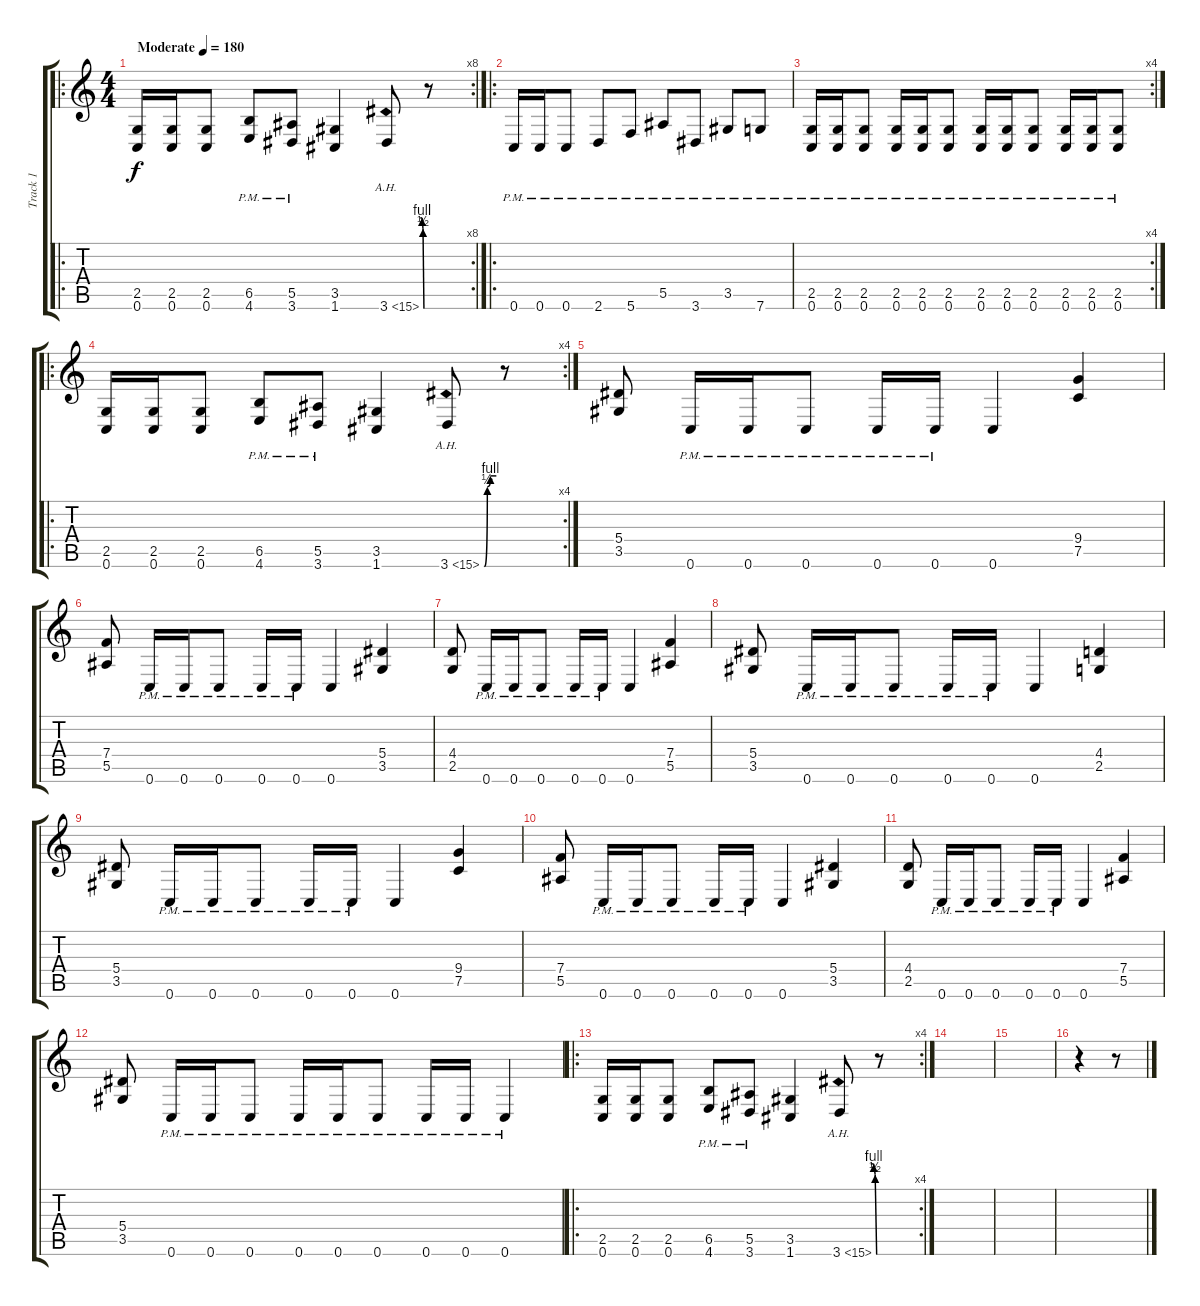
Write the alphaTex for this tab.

\track ("Track 1" "Track 1") {instrument overdrivenguitar}
\staff {score tabs}
\tuning (C4 G3 Eb3 Bb2 F2 C2) {hide}
\ro
\rc 8
\ts (4 4)
\tempo (180 "Moderate")
\clef g2
\ks c
(2.5 0.6).16{dy f instrument overdrivenguitar} (2.5 0.6).16 (2.5 0.6).8 (6.5 4.6{pm}).8 (5.5 3.6{pm}).8 (3.5 1.6).4 3.6{be (custom 0 0 15 2 30 4 60 4) ah 12}.8 r.8 |
\ro
0.6{pm}.16 0.6{pm}.16 0.6{pm}.8 2.6{pm}.8 5.6{pm}.8 5.5{pm}.8 3.6{pm}.8 3.5{pm}.8 7.6{pm}.8 |
\rc 4
(2.5{pm} 0.6{pm}).16 (2.5{pm} 0.6{pm}).16 (2.5{pm} 0.6{pm}).8 (2.5{pm} 0.6{pm}).16 (2.5{pm} 0.6{pm}).16 (2.5{pm} 0.6{pm}).8 (2.5{pm} 0.6{pm}).16 (2.5{pm} 0.6{pm}).16 (2.5{pm} 0.6{pm}).8 (2.5{pm} 0.6{pm}).16 (2.5{pm} 0.6{pm}).16 (2.5{pm} 0.6{pm}).8 |
\ro
\rc 4
(2.5 0.6).16 (2.5 0.6).16 (2.5 0.6).8 (6.5 4.6{pm}).8 (5.5 3.6{pm}).8 (3.5 1.6).4 3.6{be (custom 0 0 15 2 30 4 60 4) ah 12}.8 r.8 |
(5.4 3.5).8{beam split} 0.6{pm}.16 0.6{pm}.16{beam merge} 0.6{pm}.8{beam split} 0.6{pm}.16 0.6{pm}.16{beam merge} 0.6.4 (9.4 7.5).4 |
(7.4 5.5).8{beam split} 0.6{pm}.16 0.6{pm}.16{beam merge} 0.6{pm}.8{beam split} 0.6{pm}.16 0.6{pm}.16{beam merge} 0.6.4 (5.4 3.5).4 |
(4.4 2.5).8{beam split} 0.6{pm}.16 0.6{pm}.16{beam merge} 0.6{pm}.8{beam split} 0.6{pm}.16 0.6{pm}.16{beam merge} 0.6.4 (7.4 5.5).4 |
(5.4 3.5).8{beam split} 0.6{pm}.16 0.6{pm}.16{beam merge} 0.6{pm}.8{beam split} 0.6{pm}.16 0.6{pm}.16{beam merge} 0.6.4 (4.4 2.5).4 |
(5.4 3.5).8{beam split} 0.6{pm}.16 0.6{pm}.16{beam merge} 0.6{pm}.8{beam split} 0.6{pm}.16 0.6{pm}.16{beam merge} 0.6.4 (9.4 7.5).4 |
(7.4 5.5).8{beam split} 0.6{pm}.16 0.6{pm}.16{beam merge} 0.6{pm}.8{beam split} 0.6{pm}.16 0.6{pm}.16{beam merge} 0.6.4 (5.4 3.5).4 |
(4.4 2.5).8{beam split} 0.6{pm}.16 0.6{pm}.16{beam merge} 0.6{pm}.8{beam split} 0.6{pm}.16 0.6{pm}.16{beam merge} 0.6.4 (7.4 5.5).4 |
(5.4 3.5).8{beam split} 0.6{pm}.16 0.6{pm}.16{beam merge} 0.6{pm}.8{beam split} 0.6{pm}.16{beam merge} 0.6{pm}.16{beam merge} 0.6{pm}.8{beam split} 0.6{pm}.16{beam merge} 0.6{pm}.16{beam merge} 0.6{pm}.4 |
\ro
\rc 4
(2.5 0.6).16 (2.5 0.6).16 (2.5 0.6).8 (6.5 4.6{pm}).8 (5.5 3.6{pm}).8 (3.5 1.6).4 3.6{be (custom 0 0 15 2 30 4 60 4) ah 12}.8 r.8 |
|
|
r.4 r.8
